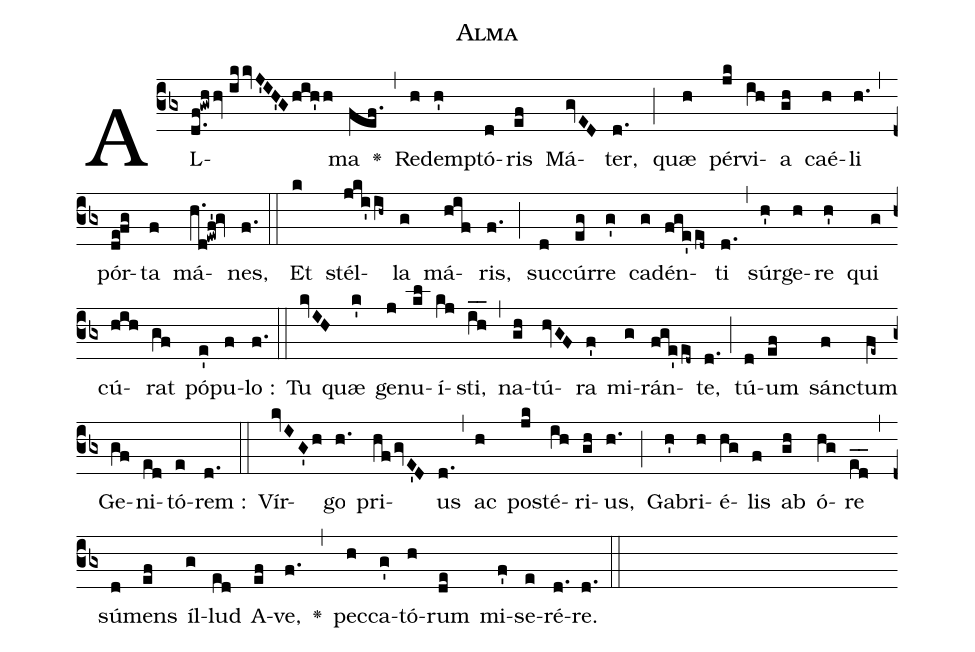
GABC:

name:Alma;
%%
(cb3)AL(d.f!gwh/hv//ik/kvJ'IH'Ghih'h)ma(fef.) <v>\greheightstar</v>(,) Red(h)em(h')ptó(d)ris(ef) Má(gvED)ter,(d.) (;) quæ(h) pér(jk)vi(ih)a(gh) caé(h)li(h.) (,) pór(de!fg)ta(f) má(h.d!ewf'!gv)nes,(f.) (::)

Et(k) stél(jki'/ih~)la(g) má(hif)ris,(f.) (;) suc(d)cúr(eg)re(g') ca(g)dén(fge'/ed~)ti(d.) (,) súr(h')ge(h)re(h') qui(g) cú(hih)rat(gf) pó(e')pu(f)lo :(f.) (::)

Tu(kvIH) quæ(k') ge(j)nu(kl)í(kj)sti,(i_h_) (,) na(gh)tú(hvGF)ra(f') mi(g)rán(fge'/ed~)te,(d.) (;) tú(d)um(ef) sán(f)ctum(fe~) Ge(gf)ni(ed)tó(e)rem :(d.) (::)

Vír(kvIG'h)go(h.) pri(hf/gvE'D)us(d.) (,) ac(h) post(jk)é(ih)ri(gh)us,(h.) (;) Ga(h')bri(h)é(hg)lis(f) ab(gh) ó(hg)re(e_d_) (,) sú(d)mens(ef) íl(g)lud(ed) A(ef)ve,(f.) <v>\greheightstar</v>(,) pec(h)ca(g')tó(h)rum(de) mi(f')se(e)ré(d.)re.(d.) (::)
